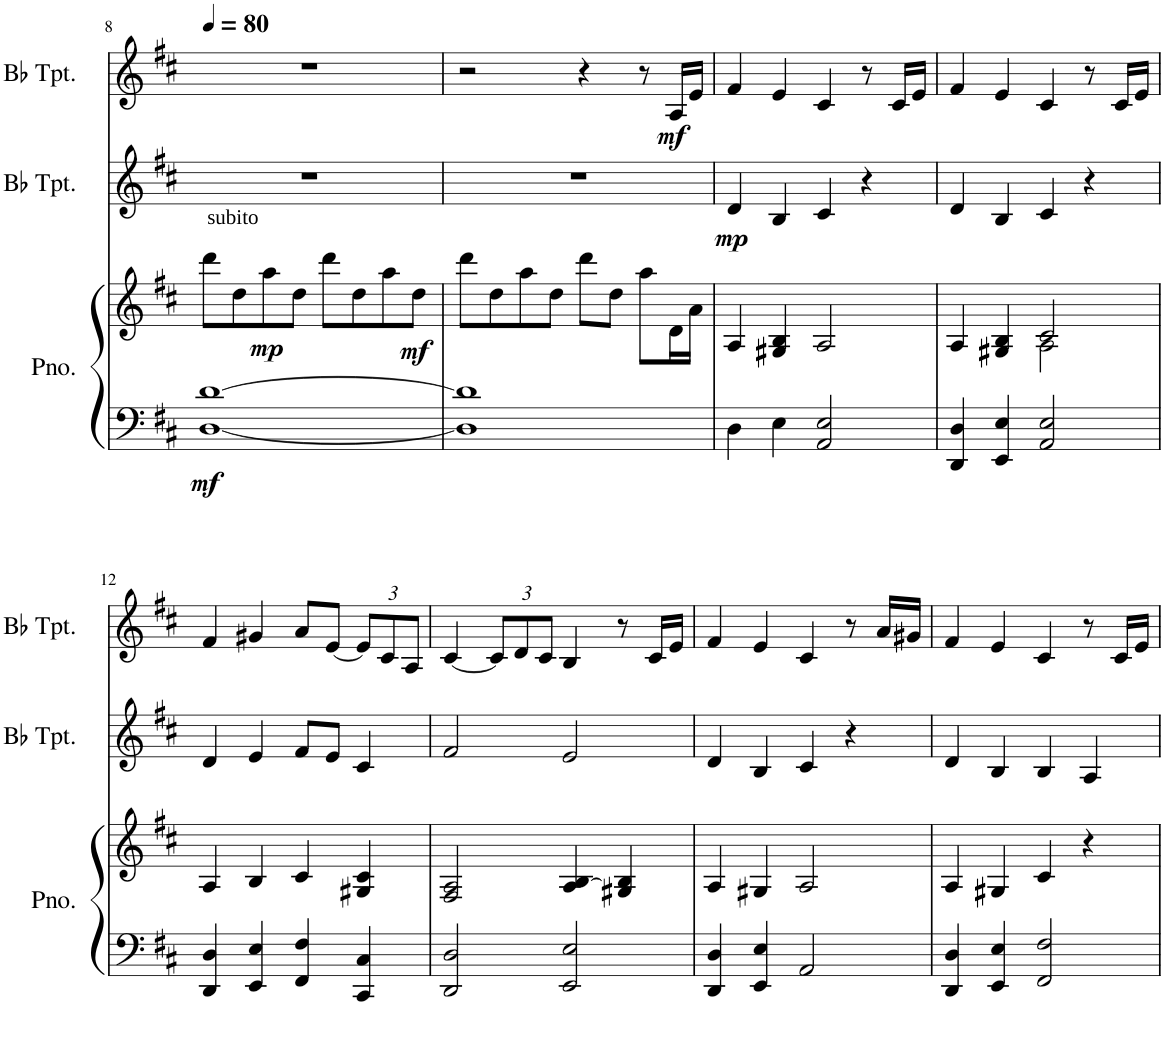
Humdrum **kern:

**kern	**kern	**dynam	**kern	**dynam	**kern	**dynam
*part3	*part3	*part3	*part2	*part2	*part1	*part1
*staff4	*staff3	*staff3/4	*staff2	*staff2	*staff1	*staff1
*I"Piano	*	*	*I"Bb Trumpet	*	*I"Bb Trumpet	*
*I'Pno.	*	*	*I'Bb Tpt.	*	*I'Bb Tpt.	*
!!LO:PB:g=z
*clefF4	*clefG2	*	*clefG2	*	*clefG2	*
*	*	*	*ITrd1c2	*	*ITrd1c2	*
*k[f#c#]	*k[f#c#]	*	*k[f#c#]	*	*k[f#c#]	*
*M4/4	*M4/4	*	*M4/4	*	*M4/4	*
*MM80	*MM80	*	*MM80	*	*MM80	*
=8	=8	=8	=8	=8	=8	=8
!	!LO:TX:a:t=subito	!	!	!	!	!
!	!	!LO:DY:b=2	!	!	!	!
[1D [1d	8ddd\L	mf	1r	.	1r	.
.	8dd\	.	.	.	.	.
!	!	!LO:DY:b	!	!	!	!
.	8aa\	mp	.	.	.	.
.	8dd\J	.	.	.	.	.
.	8ddd\L	.	.	.	.	.
.	8dd\	.	.	.	.	.
.	8aa\	.	.	.	.	.
!	!	!LO:DY:b	!	!	!	!
.	8dd\J	mf	.	.	.	.
=9	=9	=9	=9	=9	=9	=9
1D] 1d]	8ddd\L	.	1r	.	2r	.
.	8dd\	.	.	.	.	.
.	8aa\	.	.	.	.	.
.	8dd\J	.	.	.	.	.
.	8ddd\L	.	.	.	4r	.
.	8dd\J	.	.	.	.	.
.	8aa\L	.	.	.	8r	.
!	!	!	!	!	!	!LO:DY:b
.	16d\L	.	.	.	16A/LL	mf
.	16a\JJ	.	.	.	16e/JJ	.
=10	=10	=10	=10	=10	=10	=10
!	!	!	!	!LO:DY:b	!	!
4D\	4A/	.	4d/	mp	4f#/	.
4E\	4G#X/ 4B/	.	4B/	.	4e/	.
2AA/ 2E/	2A/	.	4c#/	.	4c#/	.
.	.	.	4r	.	8r	.
.	.	.	.	.	16c#/LL	.
.	.	.	.	.	16e/JJ	.
=11	=11	=11	=11	=11	=11	=11
*	*^	*	*	*	*	*
4DD/ 4D/	4A/	2ryy	.	4d/	.	4f#/	.
4EE/ 4E/	4G#X/ 4B/	.	.	4B/	.	4e/	.
2AA/ 2E/	2c#/	2A\	.	4c#/	.	4c#/	.
.	.	.	.	4r	.	8r	.
.	.	.	.	.	.	16c#/LL	.
.	.	.	.	.	.	16e/JJ	.
*	*v	*v	*	*	*	*	*
!!LO:LB:g=z
=12	=12	=12	=12	=12	=12	=12
4DD/ 4D/	4A/	.	4d/	.	4f#/	.
4EE/ 4E/	4B/	.	4e/	.	4g#X/	.
4FF#/ 4F#/	4c#/	.	8f#/L	.	8a/L	.
.	.	.	8e/J	.	[8e/J	.
*	*	*	*	*	*Xbrackettup	*
4CC#/ 4C#/	4G#X/ 4c#/	.	4c#/	.	12e/L]	.
.	.	.	.	.	12c#/	.
.	.	.	.	.	12A/J	.
=13	=13	=13	=13	=13	=13	=13
2DD/ 2D/	2F#/ 2A/	.	2f#/	.	[4c#/	.
.	.	.	.	.	12c#/L]	.
.	.	.	.	.	12d/	.
.	.	.	.	.	12c#/J	.
2EE/ 2E/	4A/ [4B/	.	2e/	.	4B/	.
.	4G#X/ 4B/]	.	.	.	8r	.
.	.	.	.	.	16c#/LL	.
.	.	.	.	.	16e/JJ	.
=14	=14	=14	=14	=14	=14	=14
4DD/ 4D/	4A/	.	4d/	.	4f#/	.
4EE/ 4E/	4G#X/	.	4B/	.	4e/	.
2AA/	2A/	.	4c#/	.	4c#/	.
.	.	.	4r	.	8r	.
.	.	.	.	.	16a/LL	.
.	.	.	.	.	16g#X/JJ	.
=15	=15	=15	=15	=15	=15	=15
4DD/ 4D/	4A/	.	4d/	.	4f#/	.
4EE/ 4E/	4G#X/	.	4B/	.	4e/	.
2FF#/ 2F#/	4c#/	.	4B/	.	4c#/	.
.	4r	.	4A/	.	8r	.
.	.	.	.	.	16c#/LL	.
.	.	.	.	.	16e/JJ	.
=	=	=	=	=	=	=
*-	*-	*-	*-	*-	*-	*-
